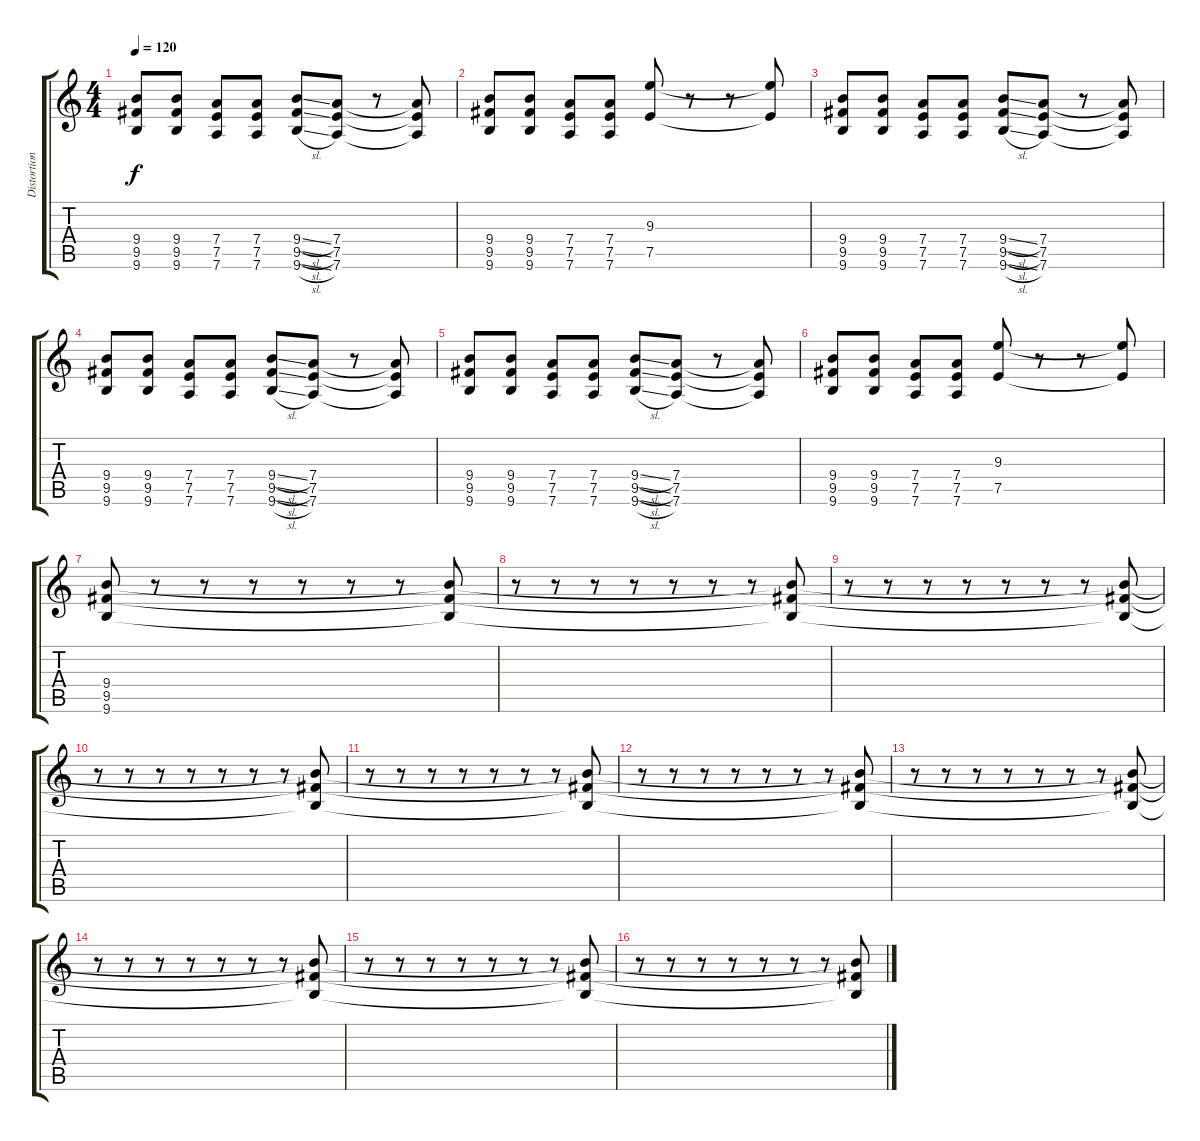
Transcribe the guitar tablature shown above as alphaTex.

\track ("Distortion" "Distortion") {instrument distortionguitar}
\staff {score tabs}
\tuning (E4 B3 G3 D3 A2 D2) {hide}
\ts (4 4)
\tempo 120
\clef g2
\ks c
(9.4 9.5 9.6).8{dy f} (9.4 9.5 9.6).8 (7.4 7.5 7.6).8 (7.4 7.5 7.6).8 (9.4{sl} 9.5{sl} 9.6{sl}).8 (7.4 7.5 7.6).8 r.8 (7.4{t} 7.5{t} 7.6{t}).8 |
(9.4 9.5 9.6).8 (9.4 9.5 9.6).8 (7.4 7.5 7.6).8 (7.4 7.5 7.6).8 (9.3 7.5).8 r.8 r.8 (9.3{t} 7.5{t}).8 |
(9.4 9.5 9.6).8 (9.4 9.5 9.6).8 (7.4 7.5 7.6).8 (7.4 7.5 7.6).8 (9.4{sl} 9.5{sl} 9.6{sl}).8 (7.4 7.5 7.6).8 r.8 (7.4{t} 7.5{t} 7.6{t}).8 |
(9.4 9.5 9.6).8 (9.4 9.5 9.6).8 (7.4 7.5 7.6).8 (7.4 7.5 7.6).8 (9.4{sl} 9.5{sl} 9.6{sl}).8 (7.4 7.5 7.6).8 r.8 (7.4{t} 7.5{t} 7.6{t}).8 |
(9.4 9.5 9.6).8 (9.4 9.5 9.6).8 (7.4 7.5 7.6).8 (7.4 7.5 7.6).8 (9.4{sl} 9.5{sl} 9.6{sl}).8 (7.4 7.5 7.6).8 r.8 (7.4{t} 7.5{t} 7.6{t}).8 |
(9.4 9.5 9.6).8 (9.4 9.5 9.6).8 (7.4 7.5 7.6).8 (7.4 7.5 7.6).8 (9.3 7.5).8 r.8 r.8 (9.3{t} 7.5{t}).8 |
(9.4 9.5 9.6).8 r.8 r.8 r.8 r.8 r.8 r.8 (9.4{t} 9.5{t} 9.6{t}).8 |
r.8 r.8 r.8 r.8 r.8 r.8 r.8 (9.4{t} 9.5{t} 9.6{t}).8 |
r.8 r.8 r.8 r.8 r.8 r.8 r.8 (9.4{t} 9.5{t} 9.6{t}).8 |
r.8 r.8 r.8 r.8 r.8 r.8 r.8 (9.4{t} 9.5{t} 9.6{t}).8 |
r.8 r.8 r.8 r.8 r.8 r.8 r.8 (9.4{t} 9.5{t} 9.6{t}).8 |
r.8 r.8 r.8 r.8 r.8 r.8 r.8 (9.4{t} 9.5{t} 9.6{t}).8 |
r.8 r.8 r.8 r.8 r.8 r.8 r.8 (9.4{t} 9.5{t} 9.6{t}).8 |
r.8 r.8 r.8 r.8 r.8 r.8 r.8 (9.4{t} 9.5{t} 9.6{t}).8 |
r.8 r.8 r.8 r.8 r.8 r.8 r.8 (9.4{t} 9.5{t} 9.6{t}).8 |
r.8 r.8 r.8 r.8 r.8 r.8 r.8 (9.4{t} 9.5{t} 9.6{t}).8
